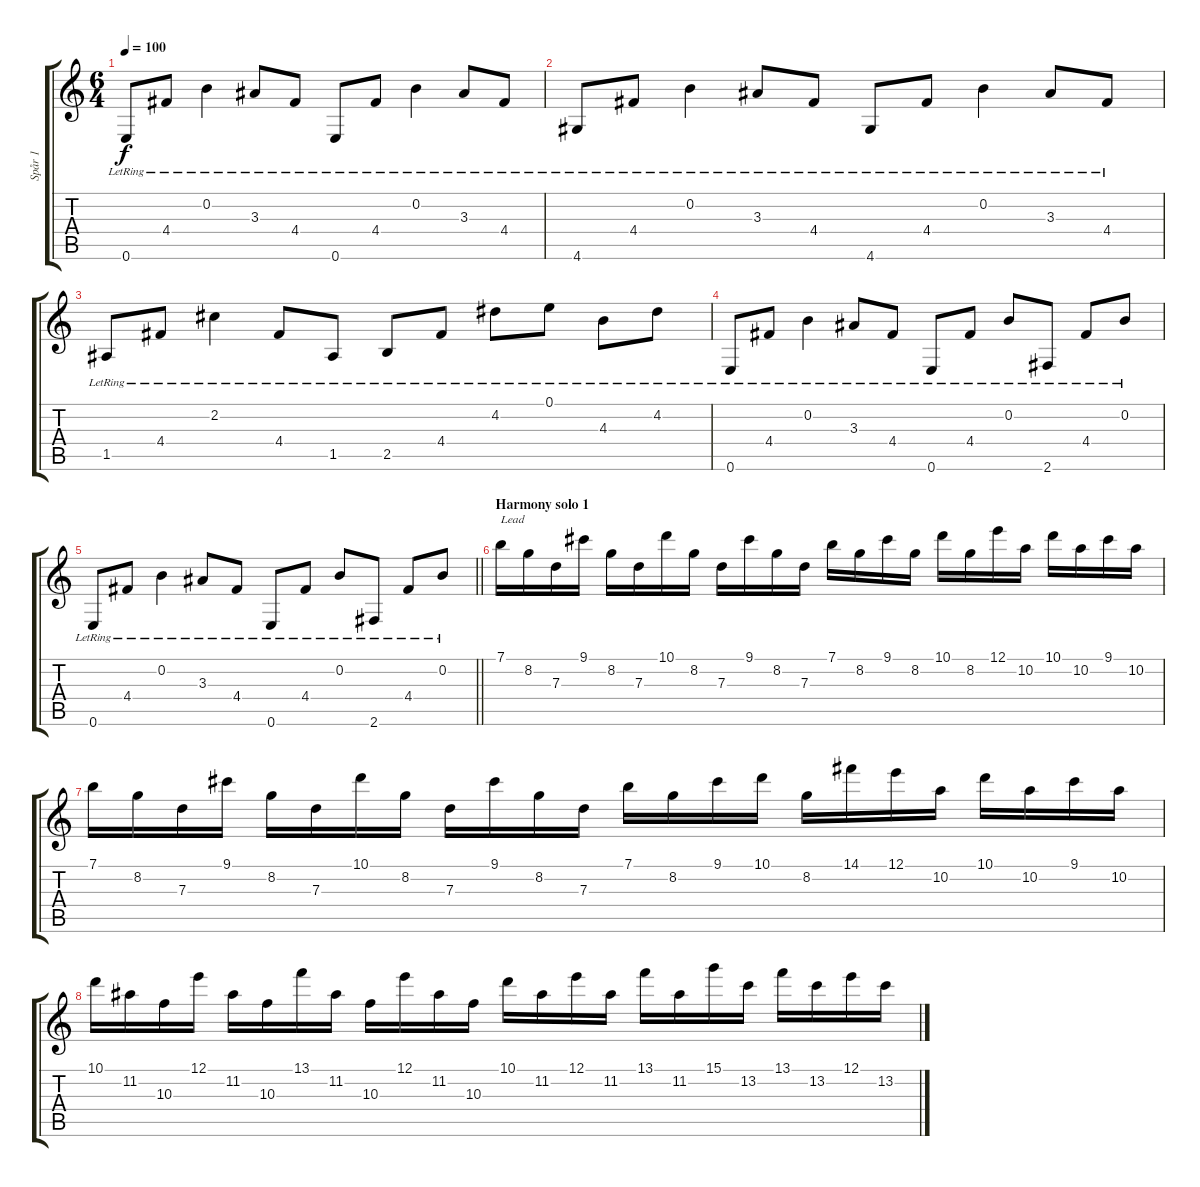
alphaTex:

\track ("Spår 1" "Spår 1") {instrument acousticguitarsteel}
\staff {score tabs}
\tuning (E4 B3 G3 D3 A2 E2) {hide}
\ts (6 4)
\tempo 100
\clef g2
\ks c
0.6{lr}.8{dy f} 4.4{lr}.8 0.2{lr}.4 3.3{lr}.8 4.4{lr}.8 0.6{lr}.8 4.4{lr}.8 0.2{lr}.4 3.3{lr}.8 4.4{lr}.8 |
4.6{lr}.8 4.4{lr}.8 0.2{lr}.4 3.3{lr}.8 4.4{lr}.8 4.6{lr}.8 4.4{lr}.8 0.2{lr}.4 3.3{lr}.8 4.4{lr}.8 |
1.5{lr}.8 4.4{lr}.8 2.2{lr}.4 4.4{lr}.8 1.5{lr}.8 2.5{lr}.8 4.4{lr}.8 4.2{lr}.8 0.1{lr}.8 4.3{lr}.8 4.2{lr}.8 |
0.6{lr}.8 4.4{lr}.8 0.2{lr}.4 3.3{lr}.8 4.4{lr}.8 0.6{lr}.8 4.4{lr}.8 0.2{lr}.8 2.6{lr}.8 4.4{lr}.8 0.2{lr}.8 |
\barLineRight lightlight
0.6{lr}.8 4.4{lr}.8 0.2{lr}.4 3.3{lr}.8 4.4{lr}.8 0.6{lr}.8 4.4{lr}.8 0.2{lr}.8 2.6{lr}.8 4.4{lr}.8 0.2{lr}.8 |
\section ("" "Harmony solo 1")
7.1.16{txt "Lead"} 8.2.16 7.3.16 9.1.16 8.2.16 7.3.16 10.1.16 8.2.16 7.3.16 9.1.16 8.2.16 7.3.16 7.1.16 8.2.16 9.1.16 8.2.16 10.1.16 8.2.16 12.1.16 10.2.16 10.1.16 10.2.16 9.1.16 10.2.16 |
7.1.16 8.2.16 7.3.16 9.1.16 8.2.16 7.3.16 10.1.16 8.2.16 7.3.16 9.1.16 8.2.16 7.3.16 7.1.16 8.2.16 9.1.16 10.1.16 8.2.16 14.1.16 12.1.16 10.2.16 10.1.16 10.2.16 9.1.16 10.2.16 |
10.1.16 11.2.16 10.3.16 12.1.16 11.2.16 10.3.16 13.1.16 11.2.16 10.3.16 12.1.16 11.2.16 10.3.16 10.1.16 11.2.16 12.1.16 11.2.16 13.1.16 11.2.16 15.1.16 13.2.16 13.1.16 13.2.16 12.1.16 13.2.16
